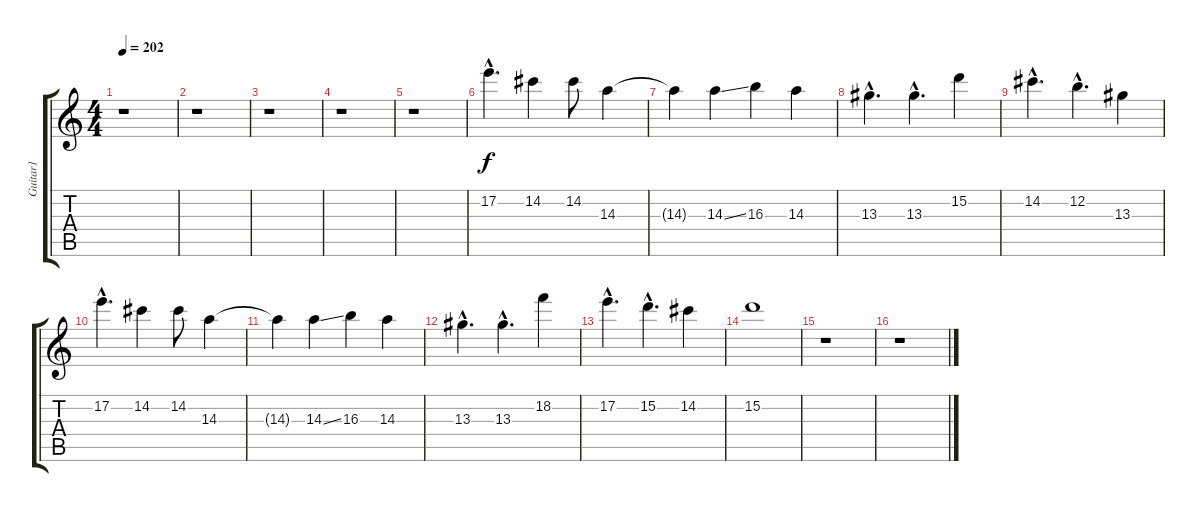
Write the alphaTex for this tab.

\track ("Guitar1" "Guitar1") {instrument distortionguitar}
\staff {score tabs}
\tuning (E4 B3 G3 D3 A2 E2) {hide}
\ts (4 4)
\tempo 202
\clef g2
\ks c
r.1{dy f} |
r.1 |
r.1 |
r.1 |
r.1 |
17.2{hac}.4{d} 14.2.4 14.2.8 14.3.4 |
14.3{t}.4 14.3{ss}.4 16.3.4 14.3.4 |
13.3{hac}.4{d} 13.3{hac}.4{d} 15.2.4 |
14.2{hac}.4{d} 12.2{hac}.4{d} 13.3.4 |
17.2{hac}.4{d} 14.2.4 14.2.8 14.3.4 |
14.3{t}.4 14.3{ss}.4 16.3.4 14.3.4 |
13.3{hac}.4{d} 13.3{hac}.4{d} 18.2.4 |
17.2{hac}.4{d} 15.2{hac}.4{d} 14.2.4 |
15.2.1 |
r.1 |
r.1
